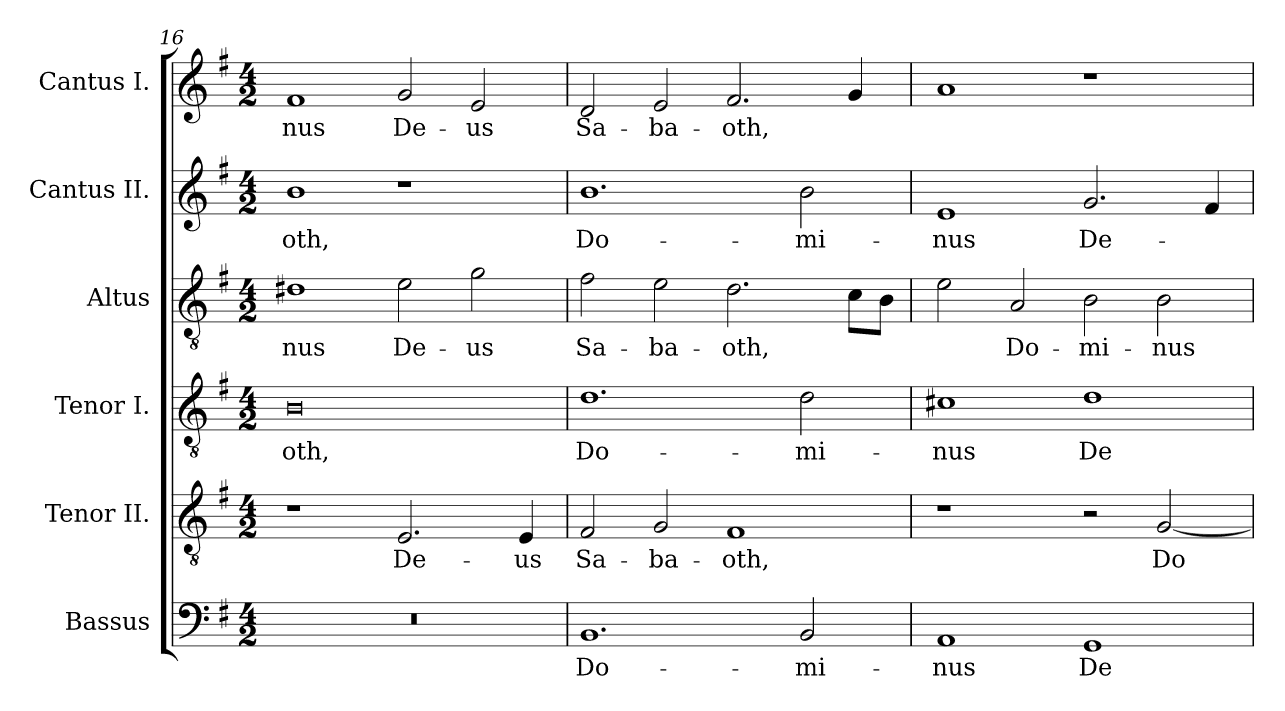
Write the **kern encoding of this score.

**kern	**text	**kern	**text	**kern	**text	**kern	**text	**kern	**text	**kern	**text
*part6	*part6	*part5	*part5	*part4	*part4	*part3	*part3	*part2	*part2	*part1	*part1
*staff6	*staff6	*staff5	*staff5	*staff4	*staff4	*staff3	*staff3	*staff2	*staff2	*staff1	*staff1
*I"Bassus	*	*I"Tenor II.	*	*I"Tenor I.	*	*I"Altus	*	*I"Cantus II.	*	*I"Cantus I.	*
*I'B.	*	*I'T. II.	*	*I'T. I.	*	*I'A.	*	*I'C. II	*	*I'C. I	*
!!LO:PB:g=z
*clefF4	*	*clefGv2	*	*clefGv2	*	*clefGv2	*	*clefG2	*	*clefG2	*
*	*	*ITrd7c12	*	*ITrd7c12	*	*ITrd7c12	*	*	*	*	*
*k[f#]	*	*k[f#]	*	*k[f#]	*	*k[f#]	*	*k[f#]	*	*k[f#]	*
*G:	*	*G:	*	*G:	*	*G:	*	*G:	*	*G:	*
*M4/2	*	*M4/2	*	*M4/2	*	*M4/2	*	*M4/2	*	*M4/2	*
=16	=16	=16	=16	=16	=16	=16	=16	=16	=16	=16	=16
!LO:N:vis=1	!	!	!	!	!	!	!	!	!	!	!
!	!	!	!	!	!LO:LY:b:color=#000000	!	!	!	!	!	!
!	!	!	!	!	!	!	!LO:LY:b:color=#000000	!	!	!	!
!	!	!	!	!	!	!	!	!	!LO:LY:b:color=#000000	!	!
!	!	!	!	!	!	!	!	!	!	!	!LO:LY:b:color=#000000
0r	.	1r	.	0BBi	-oth,	1D#Xi	-nus	1bi	-oth,	1f#i	-nus
!	!	!	!LO:LY:b:color=#000000	!	!	!	!	!	!	!	!
!	!	!	!	!	!	!	!LO:LY:b:color=#000000	!	!	!	!
!	!	!	!	!	!	!	!	!	!	!	!LO:LY:b:color=#000000
.	.	2.EEi/	De-	.	.	2Ei\	De-	1r	.	2gi/	De-
!	!	!	!	!	!	!	!LO:LY:b:color=#000000	!	!	!	!
!	!	!	!	!	!	!	!	!	!	!	!LO:LY:b:color=#000000
.	.	.	.	.	.	2Gi\	-us	.	.	2ei/	-us
!	!	!	!LO:LY:b:color=#000000	!	!	!	!	!	!	!	!
.	.	4EEi/	-us	.	.	.	.	.	.	.	.
=17	=17	=17	=17	=17	=17	=17	=17	=17	=17	=17	=17
!	!LO:LY:b:color=#000000	!	!	!	!	!	!	!	!	!	!
!	!	!	!LO:LY:b:color=#000000	!	!	!	!	!	!	!	!
!	!	!	!	!	!LO:LY:b:color=#000000	!	!	!	!	!	!
!	!	!	!	!	!	!	!LO:LY:b:color=#000000	!	!	!	!
!	!	!	!	!	!	!	!	!	!LO:LY:b:color=#000000	!	!
!	!	!	!	!	!	!	!	!	!	!	!LO:LY:b:color=#000000
1.BBi	Do-	2FF#i/	Sa-	1.Di	Do-	2F#i\	Sa-	1.bi	Do-	2di/	Sa-
!	!	!	!LO:LY:b:color=#000000	!	!	!	!	!	!	!	!
!	!	!	!	!	!	!	!LO:LY:b:color=#000000	!	!	!	!
!	!	!	!	!	!	!	!	!	!	!	!LO:LY:b:color=#000000
.	.	2GGi/	-ba-	.	.	2Ei\	-ba-	.	.	2ei/	-ba-
!	!	!	!LO:LY:b:color=#000000	!	!	!	!	!	!	!	!
!	!	!	!	!	!	!	!LO:LY:b:color=#000000	!	!	!	!
!	!	!	!	!	!	!	!	!	!	!	!LO:LY:b:color=#000000
.	.	1FF#i	-oth,	.	.	2.Di\	-oth,	.	.	2.f#i/	-oth,
!	!LO:LY:b:color=#000000	!	!	!	!	!	!	!	!	!	!
!	!	!	!	!	!LO:LY:b:color=#000000	!	!	!	!	!	!
!	!	!	!	!	!	!	!	!	!LO:LY:b:color=#000000	!	!
2BBi/	-mi-	.	.	2Di\	-mi-	.	.	2bi\	-mi-	.	.
.	.	.	.	.	.	8Ci\L	.	.	.	4gi/	.
.	.	.	.	.	.	8BBi\J	.	.	.	.	.
=18	=18	=18	=18	=18	=18	=18	=18	=18	=18	=18	=18
!	!LO:LY:b:color=#000000	!	!	!	!	!	!	!	!	!	!
!	!	!	!	!	!LO:LY:b:color=#000000	!	!	!	!	!	!
!	!	!	!	!	!	!	!	!	!LO:LY:b:color=#000000	!	!
1AAi	-nus	1r	.	1C#Xi	-nus	2Ei\	.	1ei	-nus	1ai	.
!	!	!	!	!	!	!	!LO:LY:b:color=#000000	!	!	!	!
.	.	.	.	.	.	2AAi/	Do-	.	.	.	.
!	!LO:LY:b:color=#000000	!	!	!	!	!	!	!	!	!	!
!	!	!	!	!	!LO:LY:b:color=#000000	!	!	!	!	!	!
!	!	!	!	!	!	!	!LO:LY:b:color=#000000	!	!	!	!
!	!	!	!	!	!	!	!	!	!LO:LY:b:color=#000000	!	!
1GGi	De-	2r	.	1Di	De-	2BBi\	-mi-	2.gi/	De-	1r	.
!	!	!	!LO:LY:b:color=#000000	!	!	!	!	!	!	!	!
!	!	!	!	!	!	!	!LO:LY:b:color=#000000	!	!	!	!
.	.	[2GGi/	Do-	.	.	2BBi\	-nus	.	.	.	.
.	.	.	.	.	.	.	.	4f#i/	.	.	.
=	=	=	=	=	=	=	=	=	=	=	=
*-	*-	*-	*-	*-	*-	*-	*-	*-	*-	*-	*-
